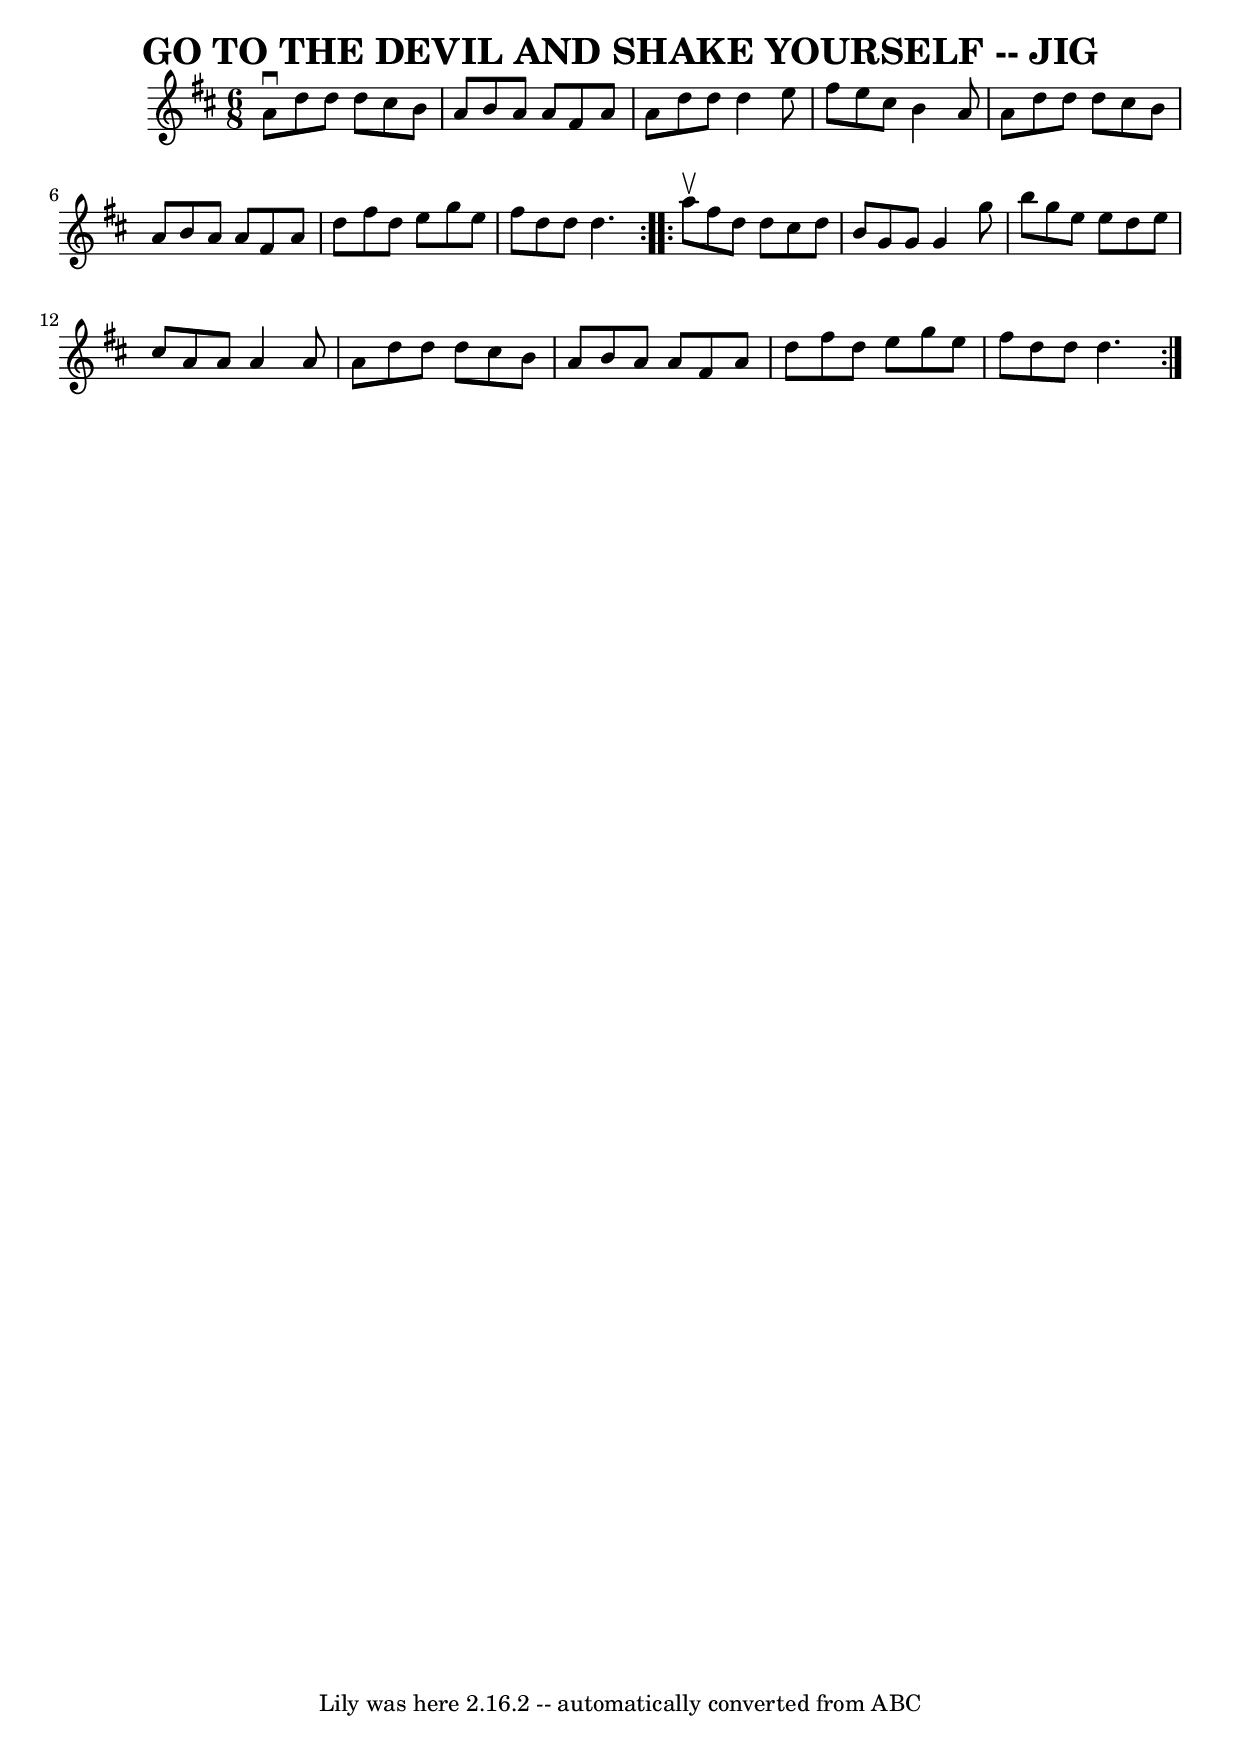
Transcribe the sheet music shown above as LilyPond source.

\version "2.7.40"
\include "Mammoth.ily"
\header {
	%% book = "Ryan's Mammoth Collection of Fiddle Tunes"
	crossRefNumber = "1"
	footnotes = ""
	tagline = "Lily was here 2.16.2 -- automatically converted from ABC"
	title = "GO TO THE DEVIL AND SHAKE YOURSELF -- JIG"
}
voicedefault =  {


\repeat volta 2 {
\time 6/8 
\key d \major a'8^\downbow d''8 d''8 d''8 cis''8 b'8 
   |
 a'8 b'8 a'8 a'8 fis'8 a'8    |
 a'8    
d''8 d''8 d''4 e''8    |
 fis''8 e''8 cis''8 b'4    
a'8        |
 a'8 d''8 d''8 d''8 cis''8 b'8    |
  
 a'8 b'8 a'8 a'8 fis'8 a'8    |
 d''8 fis''8 d''8  
 e''8 g''8 e''8    |
 fis''8 d''8 d''8 d''4.    }     
\repeat volta 2 { a''8^\upbow fis''8 d''8 d''8 cis''8 d''8    
|
 b'8 g'8 g'8 g'4 g''8    |
 b''8 g''8 e''8  
 e''8 d''8 e''8    |
 cis''8 a'8 a'8 a'4 a'8        
|
 a'8 d''8 d''8 d''8 cis''8 b'8    |
 a'8    
b'8 a'8 a'8 fis'8 a'8    |
 d''8 fis''8 d''8 e''8  
 g''8 e''8    |
 fis''8 d''8 d''8 d''4.    }   
}

\score{
    <<

	\context Staff="default"
	{
	    \voicedefault 
	}

    >>
	\layout {
	}
	\midi {}
}
